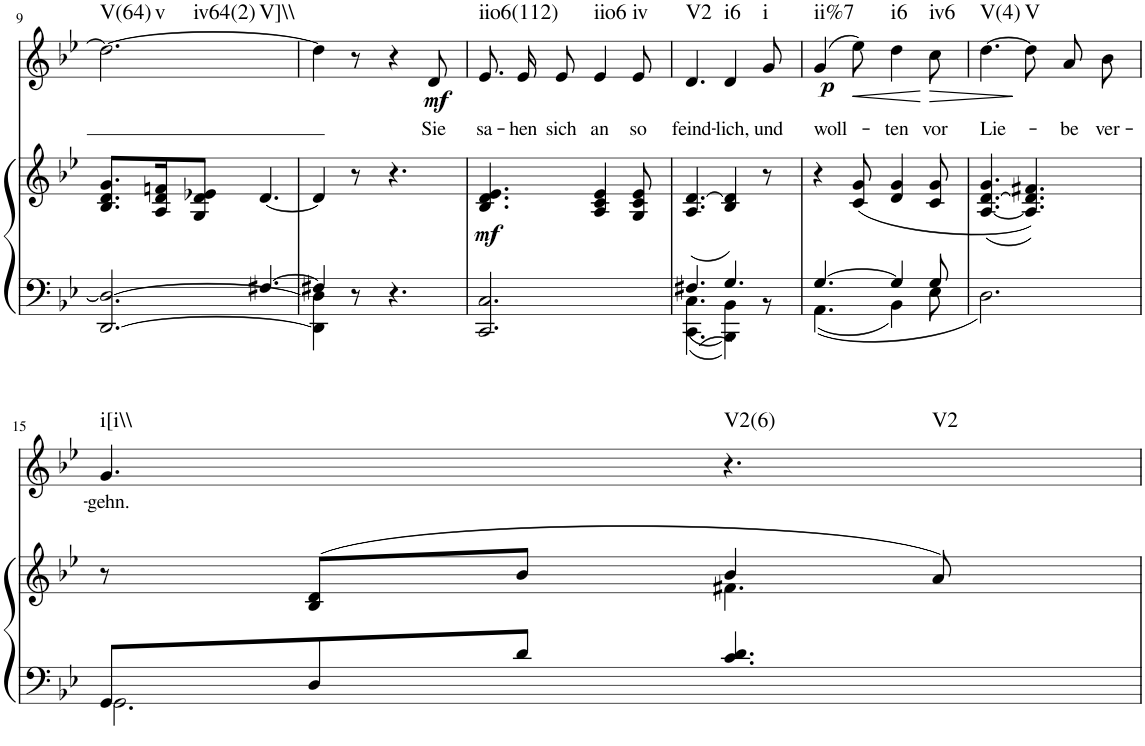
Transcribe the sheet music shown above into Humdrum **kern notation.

**kern	**kern	**dynam	**kern	**text	**dynam	**harte
*part2	*part2	*part2	*part1	*part1	*part1	*part1
*staff3	*staff2	*staff2/3	*staff1	*staff1	*staff1	*
*I"Piano	*	*	*I"Voice	*	*	*
*I'Pno	*	*	*	*	*	*
!!LO:PB:g=z
*clefF4	*clefG2	*	*clefG2	*	*	*
*k[b-e-]	*k[b-e-]	*	*k[b-e-]	*	*	*
*g:	*g:	*	*g:	*	*	*
*M6/8	*M6/8	*	*M6/8	*	*	*
=9	=9	=9	=9	=9	=9	=9
*^	*	*	*	*	*	*
!	!	!	!	!	!	!	!LO:H:n=1:kt=V(64)
!	!	!	!	!	!	!	!LO:H:n=2:kt=v
!	!	!	!	!	!	!	!LO:H:n=3:kt=iv64(2)
!	!	!	!	!	!	!	!LO:H:n=4:kt=V]\\
4ryy	[2.DD/ 2.D/_	8.B-/ 8.d/ 8.g/L	.	2.dd\_	.	.	N N N N
.	.	16A/ 16d/ 16fn/K	.	.	.	.	.
8ryy	.	8G/ 8d/ 8e-X/J	.	.	.	.	.
[4.F#X/	.	[4.d/	.	.	.	.	.
=10	=10	=10	=10	=10	=10	=10	=10
4F#X/]	4DD\] 4D\]	4d/]	.	4dd\]	.	.	.
8r	2ryy	8r	.	8r	.	.	.
4.r	.	4.r	.	4r	.	.	.
!	!	!	!	!	!LO:LY:b	!LO:DY:b	!
.	.	.	.	8d/	Sie	mf	.
*v	*v	*	*	*	*	*	*
=11	=11	=11	=11	=11	=11	=11
!	!	!LO:DY:b	!	!LO:LY:b	!	!LO:H:kt=iio6(112)
2.CC/ 2.C/	4.B-/ 4.d/ 4.e-/	mf	8.e-/L	sa-	.	N
!	!	!	!	!LO:LY:b	!	!
.	.	.	16e-/K	-hen	.	.
!	!	!	!	!LO:LY:b	!	!
.	.	.	8e-/J	sich	.	.
!	!	!	!	!LO:LY:b	!	!LO:H:kt=iio6
.	4A/ 4c/ 4e-/	.	4e-/	an	.	N
!	!	!	!	!LO:LY:b	!	!LO:H:kt=iv
.	8G/ 8c/ 8e-/	.	8e-/	so	.	N
=12	=12	=12	=12	=12	=12	=12
*^	*	*	*	*	*	*
!	!	!	!	!	!LO:LY:b	!	!LO:H:kt=V2
4.F#X/	4.CC\ 4.C\	(4.A/ [4.d/	.	4.d/	feind-	.	N
!	!	!	!	!	!LO:LY:b	!	!LO:H:kt=i6
4.G/	4BBB-\ 4BB-\	4B-/ 4d/])	.	4d/	-lich,	.	N
!	!	!	!	!	!LO:LY:b	!	!LO:H:kt=i
.	8r	8r	.	8g/	und	.	N
=13	=13	=13	=13	=13	=13	=13	=13
!	!	!	!	!	!LO:LY:b	!LO:DY:b	!LO:H:kt=ii%7
[4.G/	4.AA\	4r	.	(4g/	woll-	p	N
!	!	!	!	!	!	!LO:HP:b	!
.	.	(8c/ 8g/	.	8ee-\)	.	<	.
!	!	!	!	!	!LO:LY:b	!	!LO:H:kt=i6
4G/]	4BB-\	4d/ 4g/	.	4dd\	-ten	.	N
!	!	!	!	!	!LO:LY:b	!LO:HP:n=1:b	!LO:H:kt=iv6
8G/	8E-\	8c/ 8g/	.	8cc\	vor	[ >	N
=14	=14	=14	=14	=14	=14	=14	=14
!	!	!	!	!	!LO:LY:b	!	!LO:H:kt=V(4)
*v	*v	*	*	*	*	*	*
2.D\	([4.A/ [4.d/ 4.g/	.	[4.dd\	Lie-	.	N
!	!	!	!	!	!	!LO:H:kt=V
.	4.A/] 4.d/] 4.f#X/))	.	8dd\L]	.	]	N
!	!	!	!	!LO:LY:b	!	!
.	.	.	8a\	-be	.	.
!	!	!	!	!LO:LY:b	!	!
.	.	.	8b-\J	ver-	.	.
!!LO:LB:g=z
=15	=15	=15	=15	=15	=15	=15
*^	*^	*	*	*	*	*
!	!	!	!	!	!	!LO:LY:b	!	!LO:H:kt=i[i\\
8GG/L	2.GG\	8r	4.ryy	.	4.g/	-gehn.	.	N
8D/	.	(8B-/ 8d/L	.	.	.	.	.	.
8d/J	.	8b-/J	.	.	.	.	.	.
!	!	!	!	!	!	!	!	!LO:H:n=1:kt=V2(6)
!	!	!	!	!	!	!	!	!LO:H:n=2:kt=V2
4.c/ 4.d/	.	4b-/	4.f#X\	.	4.r	.	.	N N
.	.	8a/)	.	.	.	.	.	.
*v	*v	*	*	*	*	*	*	*
*	*v	*v	*	*	*	*	*
=	=	=	=	=	=	=
*-	*-	*-	*-	*-	*-	*-
